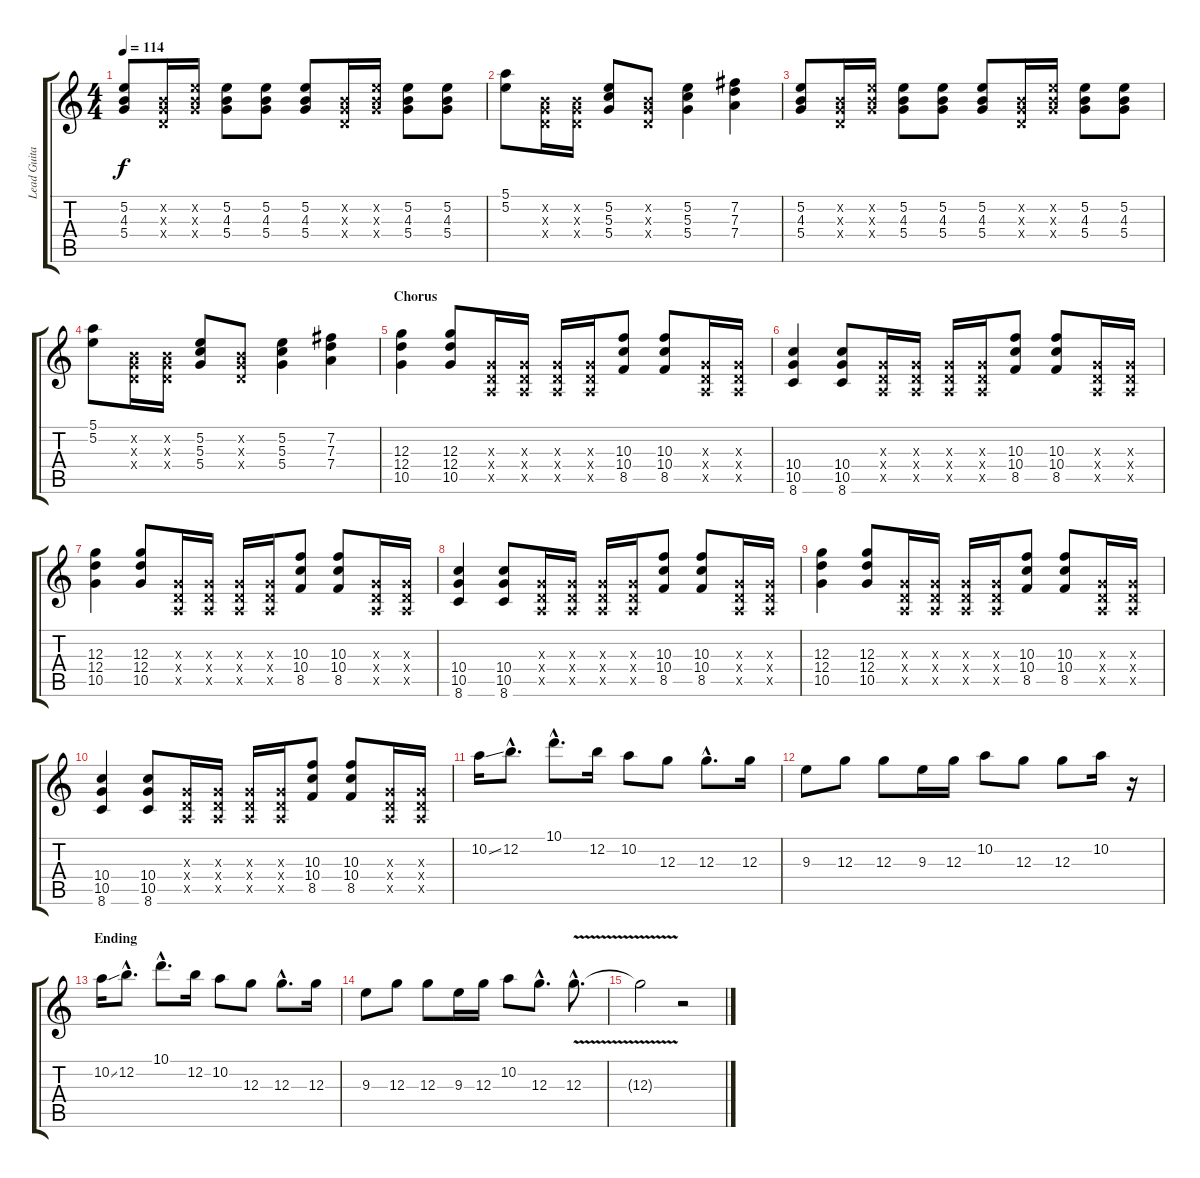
\track ("Lead Guitar" "Lead Guita") {instrument distortionguitar}
\staff {score tabs}
\tuning (E4 B3 G3 D3 A2 E2) {hide}
\ts (4 4)
\tempo 114
\clef g2
\ks c
(5.2 4.3 5.4).8{dy f} (0.2{x} 0.3{x} 0.4{x}).16 (5.2{x} 4.3{x} 5.4{x}).16 (5.2 4.3 5.4).8 (5.2 4.3 5.4).8 (5.2 4.3 5.4).8 (0.2{x} 0.3{x} 0.4{x}).16 (5.2{x} 4.3{x} 5.4{x}).16 (5.2 4.3 5.4).8 (5.2 4.3 5.4).8 |
(5.1 5.2).8 (0.2{x} 0.3{x} 0.4{x}).16 (0.2{x} 0.3{x} 0.4{x}).16 (5.2 5.3 5.4).8 (0.2{x} 0.3{x} 0.4{x}).8 (5.2 5.3 5.4).4 (7.2 7.3 7.4).4 |
(5.2 4.3 5.4).8 (0.2{x} 0.3{x} 0.4{x}).16 (5.2{x} 4.3{x} 5.4{x}).16 (5.2 4.3 5.4).8 (5.2 4.3 5.4).8 (5.2 4.3 5.4).8 (0.2{x} 0.3{x} 0.4{x}).16 (5.2{x} 4.3{x} 5.4{x}).16 (5.2 4.3 5.4).8 (5.2 4.3 5.4).8 |
(5.1 5.2).8 (0.2{x} 0.3{x} 0.4{x}).16 (0.2{x} 0.3{x} 0.4{x}).16 (5.2 5.3 5.4).8 (0.2{x} 0.3{x} 0.4{x}).8 (5.2 5.3 5.4).4 (7.2 7.3 7.4).4 |
\section ("" "Chorus")
(12.3 12.4 10.5).4 (12.3 12.4 10.5).8 (0.3{x} 0.4{x} 0.5{x}).16 (0.3{x} 0.4{x} 0.5{x}).16 (0.3{x} 0.4{x} 0.5{x}).16 (0.3{x} 0.4{x} 0.5{x}).16 (10.3 10.4 8.5).8 (10.3 10.4 8.5).8 (0.3{x} 0.4{x} 0.5{x}).16 (0.3{x} 0.4{x} 0.5{x}).16 |
(10.4 10.5 8.6).4 (10.4 10.5 8.6).8 (0.3{x} 0.4{x} 0.5{x}).16 (0.3{x} 0.4{x} 0.5{x}).16 (0.3{x} 0.4{x} 0.5{x}).16 (0.3{x} 0.4{x} 0.5{x}).16 (10.3 10.4 8.5).8 (10.3 10.4 8.5).8 (0.3{x} 0.4{x} 0.5{x}).16 (0.3{x} 0.4{x} 0.5{x}).16 |
(12.3 12.4 10.5).4 (12.3 12.4 10.5).8 (0.3{x} 0.4{x} 0.5{x}).16 (0.3{x} 0.4{x} 0.5{x}).16 (0.3{x} 0.4{x} 0.5{x}).16 (0.3{x} 0.4{x} 0.5{x}).16 (10.3 10.4 8.5).8 (10.3 10.4 8.5).8 (0.3{x} 0.4{x} 0.5{x}).16 (0.3{x} 0.4{x} 0.5{x}).16 |
(10.4 10.5 8.6).4 (10.4 10.5 8.6).8 (0.3{x} 0.4{x} 0.5{x}).16 (0.3{x} 0.4{x} 0.5{x}).16 (0.3{x} 0.4{x} 0.5{x}).16 (0.3{x} 0.4{x} 0.5{x}).16 (10.3 10.4 8.5).8 (10.3 10.4 8.5).8 (0.3{x} 0.4{x} 0.5{x}).16 (0.3{x} 0.4{x} 0.5{x}).16 |
(12.3 12.4 10.5).4 (12.3 12.4 10.5).8 (0.3{x} 0.4{x} 0.5{x}).16 (0.3{x} 0.4{x} 0.5{x}).16 (0.3{x} 0.4{x} 0.5{x}).16 (0.3{x} 0.4{x} 0.5{x}).16 (10.3 10.4 8.5).8 (10.3 10.4 8.5).8 (0.3{x} 0.4{x} 0.5{x}).16 (0.3{x} 0.4{x} 0.5{x}).16 |
(10.4 10.5 8.6).4 (10.4 10.5 8.6).8 (0.3{x} 0.4{x} 0.5{x}).16 (0.3{x} 0.4{x} 0.5{x}).16 (0.3{x} 0.4{x} 0.5{x}).16 (0.3{x} 0.4{x} 0.5{x}).16 (10.3 10.4 8.5).8 (10.3 10.4 8.5).8 (0.3{x} 0.4{x} 0.5{x}).16 (0.3{x} 0.4{x} 0.5{x}).16 |
10.2{ss}.16 12.2{hac}.8{d} 10.1{hac}.8{d} 12.2.16 10.2.8 12.3.8 12.3{hac}.8{d} 12.3.16 |
9.3.8 12.3.8 12.3.8 9.3.16 12.3.16 10.2.8 12.3.8 12.3.8 10.2.16 r.16 |
\section ("" "Ending")
10.2{ss}.16 12.2{hac}.8{d} 10.1{hac}.8{d} 12.2.16 10.2.8 12.3.8 12.3{hac}.8{d} 12.3.16 |
9.3.8 12.3.8 12.3.8 9.3.16 12.3.16 10.2.8 12.3{hac}.8{d} 12.3{v hac}.8{d} |
12.3{t}.2 r.2
